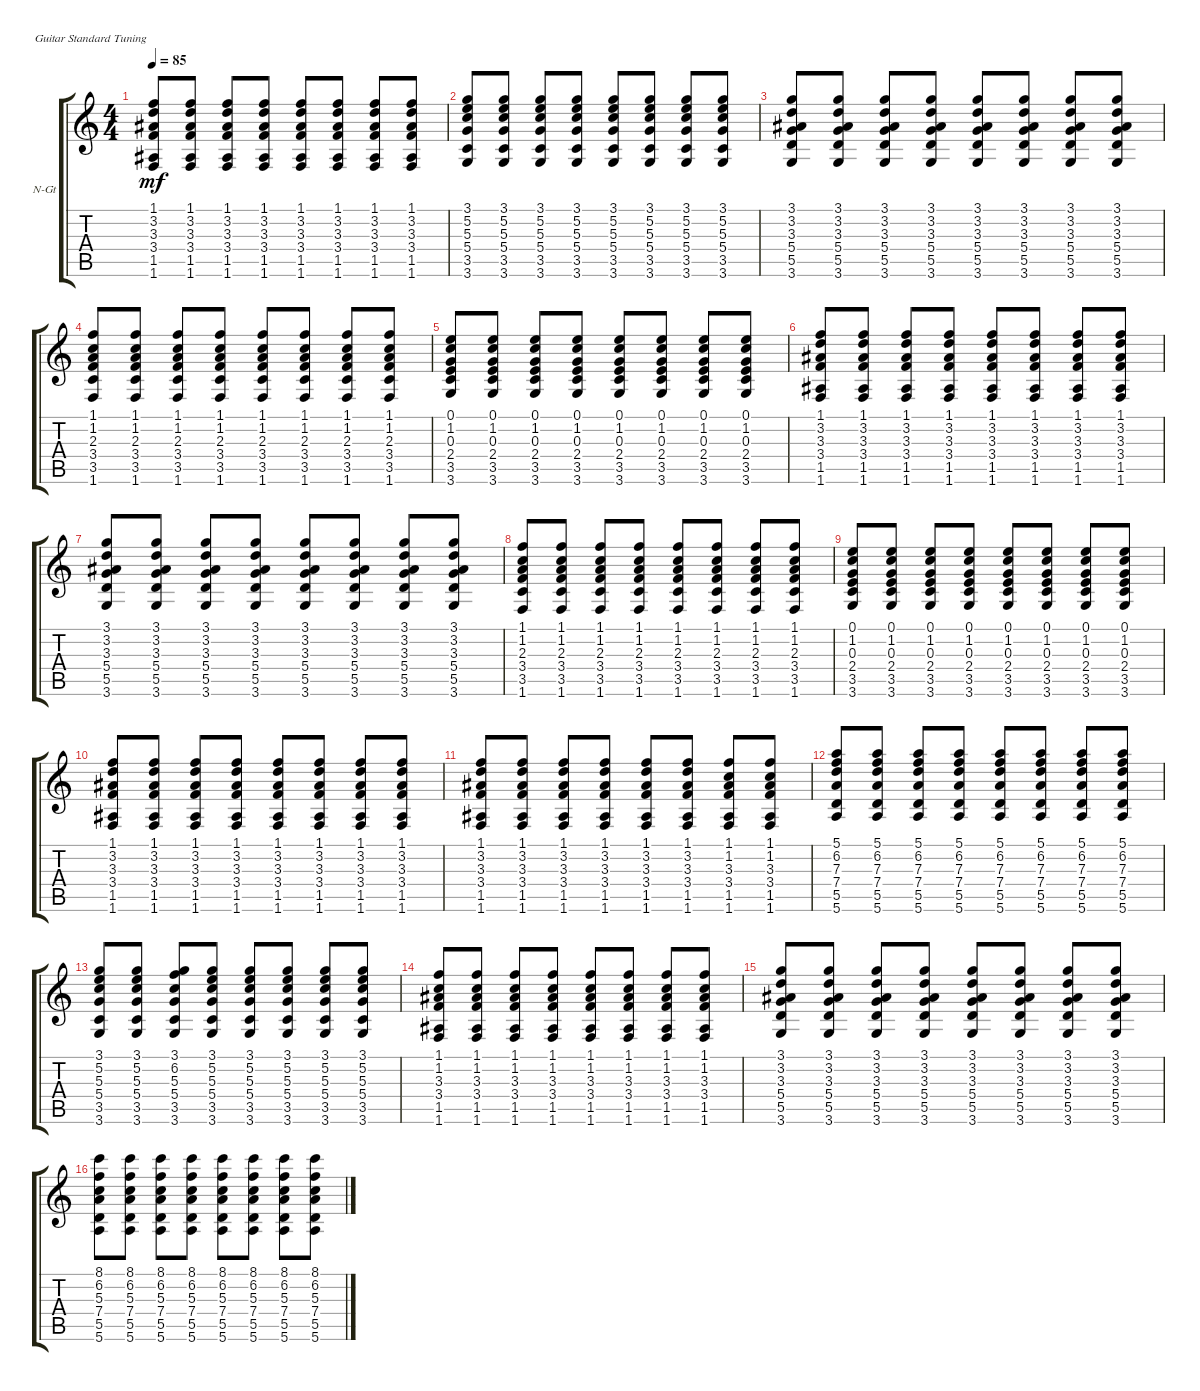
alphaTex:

\defaultSystemsLayout 4
\bracketExtendMode groupsimilarinstruments
\firstSystemTrackNameOrientation horizontal
\otherSystemsTrackNameOrientation horizontal
\track ("Nylon Guitar" "N-Gt") {instrument acousticguitarnylon}
\staff {score tabs}
\tuning (E4 B3 G3 D3 A2 E2)
\ts (4 4)
\tempo 85
\clef g2
\ks c
(1.6 1.5 3.4 3.3 3.2 1.1).8{dy mf} (1.6 1.5 3.4 3.3 3.2 1.1).8 (1.6 1.5 3.4 3.3 3.2 1.1).8 (1.6 1.5 3.4 3.3 3.2 1.1).8 (1.6 1.5 3.4 3.3 3.2 1.1).8 (1.6 1.5 3.4 3.3 3.2 1.1).8 (1.6 1.5 3.4 3.3 3.2 1.1).8 (1.6 1.5 3.4 3.3 3.2 1.1).8 |
(3.6 3.5 5.4 5.3 5.2 3.1).8 (3.6 3.5 5.4 5.3 5.2 3.1).8 (3.6 3.5 5.4 5.3 5.2 3.1).8 (3.6 3.5 5.4 5.3 5.2 3.1).8 (3.6 3.5 5.4 5.3 5.2 3.1).8 (3.6 3.5 5.4 5.3 5.2 3.1).8 (3.6 3.5 5.4 5.3 5.2 3.1).8 (3.6 3.5 5.4 5.3 5.2 3.1).8 |
(3.6 5.5 5.4 3.3 3.2 3.1).8 (3.6 5.5 5.4 3.3 3.2 3.1).8 (3.6 5.5 5.4 3.3 3.2 3.1).8 (3.6 5.5 5.4 3.3 3.2 3.1).8 (3.6 5.5 5.4 3.3 3.2 3.1).8 (3.6 5.5 5.4 3.3 3.2 3.1).8 (3.6 5.5 5.4 3.3 3.2 3.1).8 (3.6 5.5 5.4 3.3 3.2 3.1).8 |
(1.6 3.5 3.4 2.3 1.2 1.1).8 (1.6 3.5 2.3 1.2 1.1 3.4).8 (1.6 3.5 3.4 2.3 1.2 1.1).8 (1.6 3.5 3.4 2.3 1.2 1.1).8 (1.6 3.5 3.4 2.3 1.2 1.1).8 (1.6 3.5 3.4 2.3 1.2 1.1).8 (1.6 3.5 3.4 2.3 1.2 1.1).8 (1.6 3.5 3.4 2.3 1.2 1.1).8 |
(3.5 2.4 1.2 0.1 0.3 3.6).8 (3.5 2.4 1.2 0.1 0.3 3.6).8 (3.6 3.5 2.4 1.2 0.1 0.3).8 (3.6 3.5 2.4 1.2 0.1 0.3).8 (3.6 3.5 2.4 1.2 0.1 0.3).8 (3.6 3.5 2.4 1.2 0.1 0.3).8 (3.6 3.5 2.4 1.2 0.1 0.3).8 (3.6 3.5 2.4 1.2 0.1 0.3).8 |
(1.6 1.5 3.4 3.3 3.2 1.1).8 (1.6 1.5 3.4 3.3 3.2 1.1).8 (1.6 1.5 3.4 3.3 3.2 1.1).8 (1.6 1.5 3.4 3.3 3.2 1.1).8 (1.6 1.5 3.4 3.3 3.2 1.1).8 (1.6 1.5 3.4 3.3 3.2 1.1).8 (1.6 1.5 3.4 3.3 3.2 1.1).8 (1.6 1.5 3.4 3.3 3.2 1.1).8 |
(3.6 5.5 5.4 3.3 3.2 3.1).8 (3.6 5.5 5.4 3.3 3.2 3.1).8 (3.6 5.5 5.4 3.3 3.2 3.1).8 (3.6 5.5 5.4 3.3 3.2 3.1).8 (3.6 5.5 5.4 3.3 3.2 3.1).8 (3.6 5.5 5.4 3.3 3.2 3.1).8 (3.6 5.5 5.4 3.3 3.2 3.1).8 (3.6 5.5 5.4 3.3 3.2 3.1).8 |
(1.6 3.5 3.4 2.3 1.2 1.1).8 (1.6 3.5 2.3 1.2 1.1 3.4).8 (1.6 3.5 3.4 2.3 1.2 1.1).8 (1.6 3.5 3.4 2.3 1.2 1.1).8 (1.6 3.5 3.4 2.3 1.2 1.1).8 (1.6 3.5 3.4 2.3 1.2 1.1).8 (1.6 3.5 3.4 2.3 1.2 1.1).8 (1.6 3.5 3.4 2.3 1.2 1.1).8 |
(3.5 2.4 1.2 0.1 0.3 3.6).8 (3.5 2.4 1.2 0.1 0.3 3.6).8 (3.6 3.5 2.4 1.2 0.1 0.3).8 (3.6 3.5 2.4 1.2 0.1 0.3).8 (3.6 3.5 2.4 1.2 0.1 0.3).8 (3.6 3.5 2.4 1.2 0.1 0.3).8 (3.6 3.5 2.4 1.2 0.1 0.3).8 (3.6 3.5 2.4 1.2 0.1 0.3).8 |
(1.6 1.5 3.4 3.3 3.2 1.1).8 (1.6 1.5 3.4 3.3 3.2 1.1).8 (1.6 1.5 3.4 3.3 3.2 1.1).8 (1.6 1.5 3.4 3.3 3.2 1.1).8 (1.6 1.5 3.4 3.3 3.2 1.1).8 (1.6 1.5 3.4 3.3 3.2 1.1).8 (1.6 1.5 3.4 3.3 3.2 1.1).8 (1.6 1.5 3.4 3.3 3.2 1.1).8 |
(1.6 1.5 3.4 3.3 3.2 1.1).8 (1.6 1.5 3.4 3.3 3.2 1.1).8 (1.6 1.5 3.4 3.3 3.2 1.1).8 (1.6 1.5 3.4 3.3 3.2 1.1).8 (1.6 1.5 3.4 3.3 3.2 1.1).8 (1.6 1.5 3.4 3.3 3.2 1.1).8 (1.6 1.5 3.4 3.3 1.2 1.1).8 (1.6 1.5 3.4 3.3 1.2 1.1).8 |
(5.6 5.5 7.4 5.1 6.2 7.3).8 (5.6 5.5 7.4 5.1 6.2 7.3).8 (5.6 5.5 7.4 5.1 6.2 7.3).8 (5.6 5.5 7.4 5.1 6.2 7.3).8 (5.6 5.5 7.4 5.1 6.2 7.3).8 (5.6 5.5 7.4 5.1 6.2 7.3).8 (5.6 5.5 7.4 5.1 6.2 7.3).8 (5.6 5.5 7.4 5.1 6.2 7.3).8 |
(3.6 3.5 5.4 5.3 5.2 3.1).8 (3.6 3.5 5.4 5.3 5.2 3.1).8 (3.6 3.5 5.4 5.3 6.2 3.1).8 (3.6 3.5 5.4 5.3 5.2 3.1).8 (3.6 3.5 5.4 5.3 5.2 3.1).8 (3.6 3.5 5.4 5.3 5.2 3.1).8 (3.6 3.5 5.4 5.3 5.2 3.1).8 (3.6 3.5 5.4 5.3 5.2 3.1).8 |
(1.6 1.5 3.4 3.3 1.1 1.2).8 (1.6 1.5 3.4 3.3 1.2 1.1).8 (1.6 1.5 3.4 3.3 1.2 1.1).8 (1.6 1.5 3.4 3.3 1.2 1.1).8 (1.6 1.5 3.4 3.3 1.2 1.1).8 (1.6 1.5 3.4 3.3 1.2 1.1).8 (1.6 1.5 3.4 3.3 1.2 1.1).8 (1.6 1.5 3.4 3.3 1.2 1.1).8 |
(3.6 5.5 5.4 3.3 3.2 3.1).8 (3.6 5.5 5.4 3.3 3.2 3.1).8 (3.6 5.5 5.4 3.3 3.2 3.1).8 (3.6 5.5 5.4 3.3 3.2 3.1).8 (3.6 5.5 5.4 3.3 3.2 3.1).8 (3.6 5.5 5.4 3.3 3.2 3.1).8 (3.6 5.5 5.4 3.3 3.2 3.1).8 (3.6 5.5 5.4 3.3 3.2 3.1).8 |
(5.6 5.5 7.4 8.1 6.2 5.3).8 (5.6 5.5 7.4 8.1 6.2 5.3).8 (5.6 5.5 7.4 8.1 6.2 5.3).8 (5.6 5.5 7.4 8.1 6.2 5.3).8 (5.6 5.5 7.4 8.1 6.2 5.3).8 (5.6 5.5 7.4 8.1 6.2 5.3).8 (5.6 5.5 7.4 8.1 6.2 5.3).8 (5.6 5.5 7.4 8.1 6.2 5.3).8
